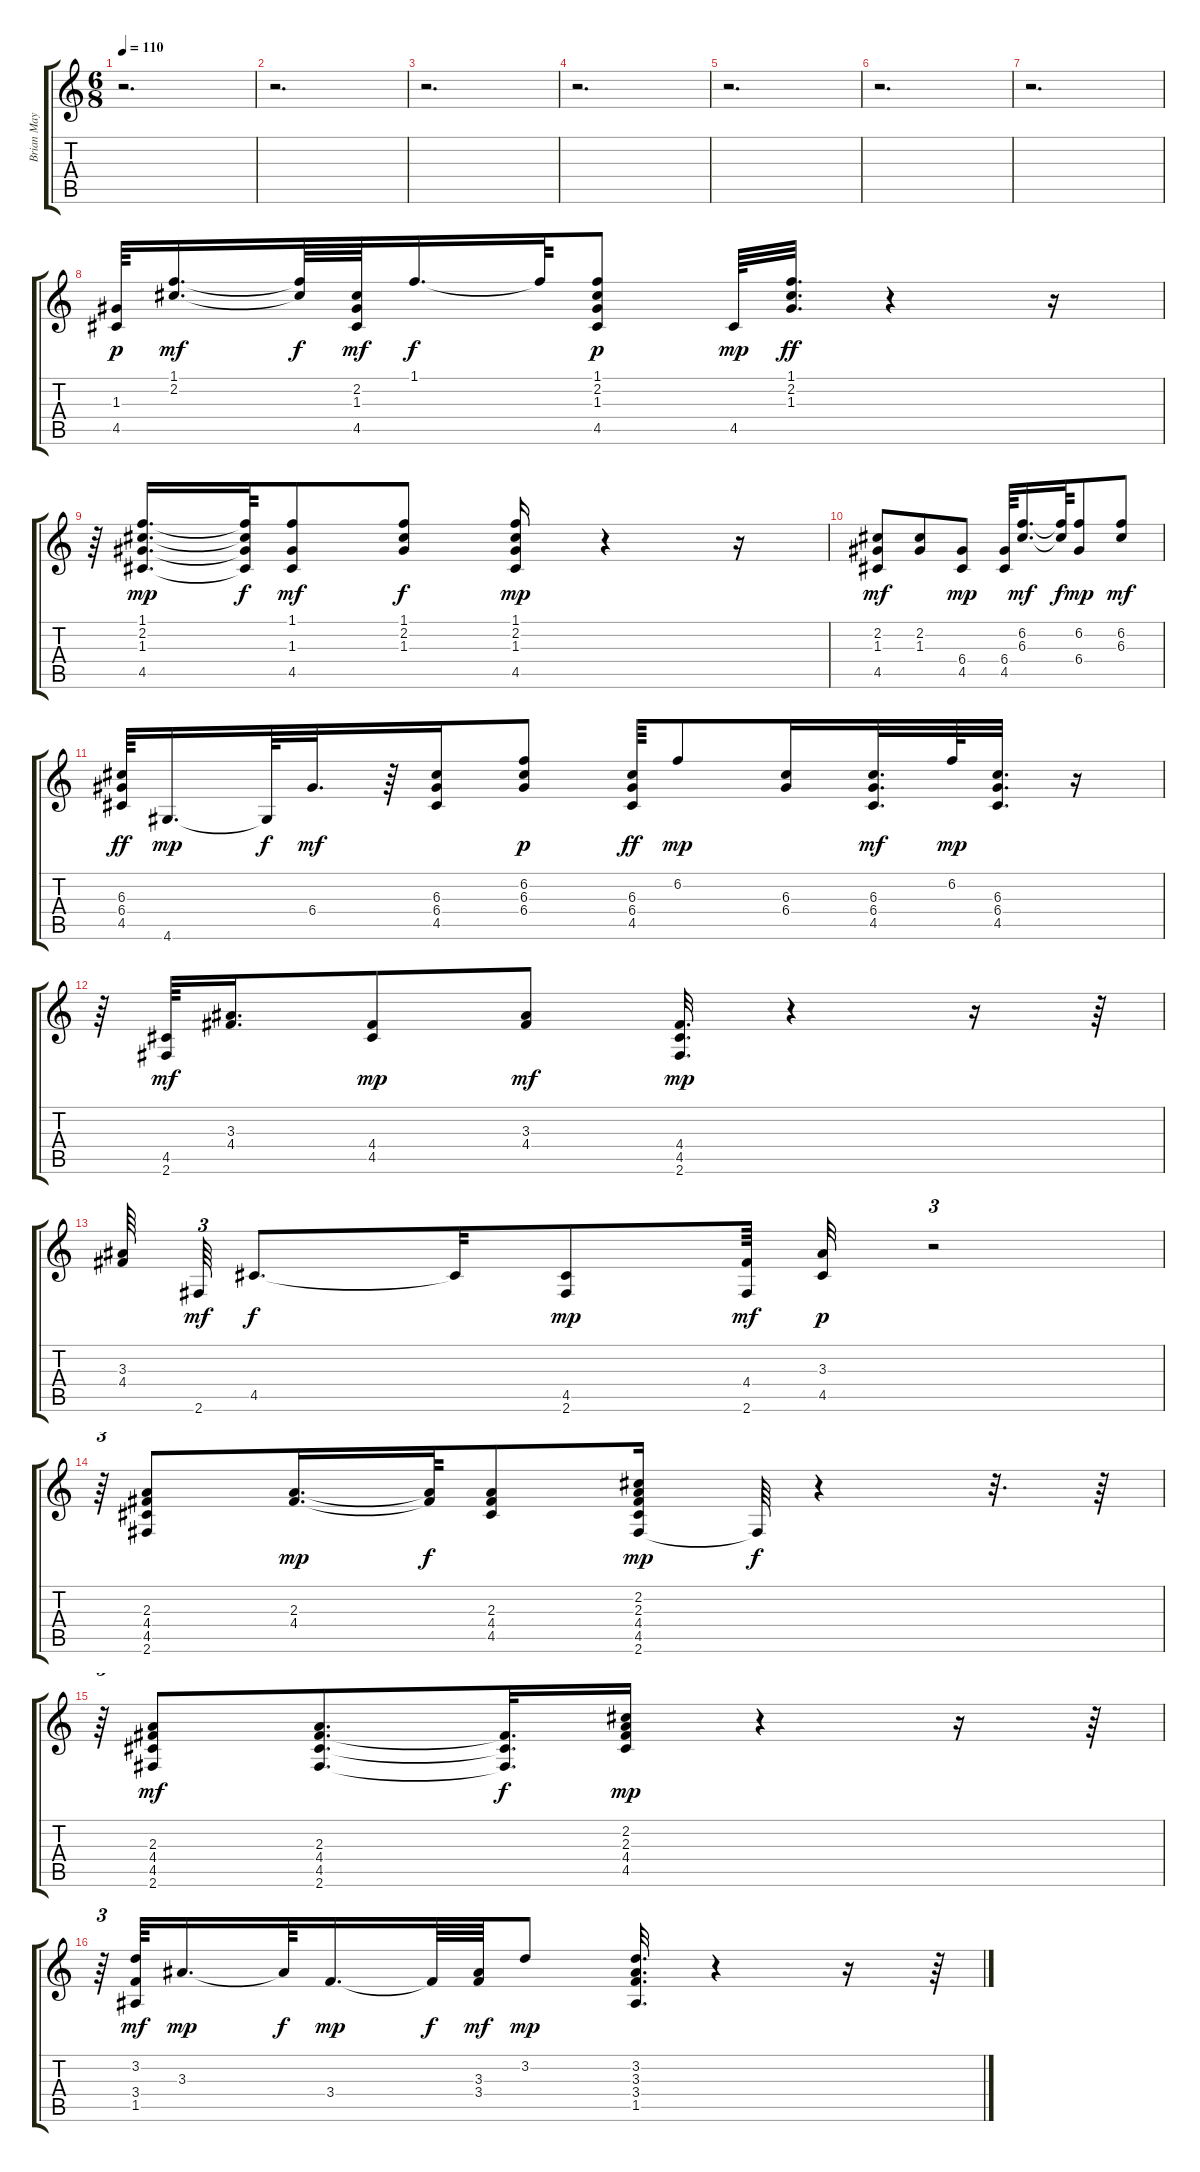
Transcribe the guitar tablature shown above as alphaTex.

\track ("Brian May Rythmic Guitar" "Brian May ") {instrument overdrivenguitar}
\staff {score tabs}
\tuning (E4 B3 G3 D3 A2 E2) {hide}
\ts (6 8)
\tempo 110
\clef g2
\ks c
r.2{d dy p} |
r.2{d} |
r.2{d} |
r.2{d} |
r.2{d} |
r.2{d} |
r.2{d} |
(1.3 4.5).64 (1.1 2.2).16{d dy mf} (1.1{t} 2.2{t}).64{dy f} (2.2 1.3 4.5).64{dy mf} 1.1.16{d dy f} 1.1{t}.64 (1.1 2.2 1.3 4.5).8{dy p} 4.5.64{dy mp} (1.1 2.2 1.3).32{d dy ff} r.4 r.16 |
r.64 (1.1 2.2 1.3 4.5).16{d dy mp} (1.1{t} 2.2{t} 1.3{t} 4.5{t}).64{dy f} (1.1 1.3 4.5).8{dy mf} (1.1 2.2 1.3).8{dy f} (1.1 2.2 1.3 4.5).16{dy mp} r.4 r.16 |
(2.2 1.3 4.5).8{dy mf} (2.2 1.3).8 (6.4 4.5).8{dy mp} (6.4 4.5).64 (6.2 6.3).16{d dy mf} (6.2{t} 6.3{t}).64{dy f} (6.2 6.4).8{dy mp} (6.2 6.3).8{dy mf} |
(6.3 6.4 4.5).64{dy ff} 4.6.16{d dy mp} 4.6{t}.64{dy f} 6.4.32{d dy mf} r.64 (6.3 6.4 4.5).16 (6.2 6.3 6.4).8{dy p} (6.3 6.4 4.5).64{dy ff} 6.2.8{dy mp} (6.3 6.4).16 (6.3 6.4 4.5).32{d dy mf} 6.2.64{dy mp} (6.3 6.4 4.5).32{d} r.16 |
r.64 (4.5 2.6).64{dy mf} (3.3 4.4).16{d} (4.4 4.5).8{dy mp} (3.3 4.4).8{dy mf} (4.4 4.5 2.6).32{d dy mp} r.4 r.16 r.64 |
(3.3 4.4).64{beam splitsecondary} 2.6.64{tu (3 2) dy mf} 4.5.8{d dy f} 4.5{t}.32 (4.5 2.6).8{dy mp} (4.4 2.6).64{dy mf} (3.3 4.5).32{dy p} r.2{tu (3 2)} |
r.64{tu (3 2)} (2.3 4.4 4.5 2.6).8 (2.3 4.4).16{d dy mp} (2.3{t} 4.4{t}).64{dy f} (2.3 4.4 4.5).8 (2.2 2.3 4.4 4.5 2.6).16{dy mp} 2.6{t}.64{dy f} r.4 r.32{d} r.64 |
r.64{tu (3 2)} (2.3 4.4 4.5 2.6).8{dy mf} (2.3 4.4 4.5 2.6).8{d} (4.4{t} 4.5{t} 2.6{t}).32{d dy f} (2.2 2.3 4.4 4.5).16{dy mp} r.4 r.16 r.64 |
r.64{tu (3 2)} (3.2 3.4 1.5).64{dy mf} 3.3.16{d dy mp} 3.3{t}.64{dy f} 3.4.16{d dy mp} 3.4{t}.64{dy f} (3.3 3.4).64{dy mf} 3.2.8{dy mp} (3.2 3.3 3.4 1.5).32{d} r.4 r.16 r.64
